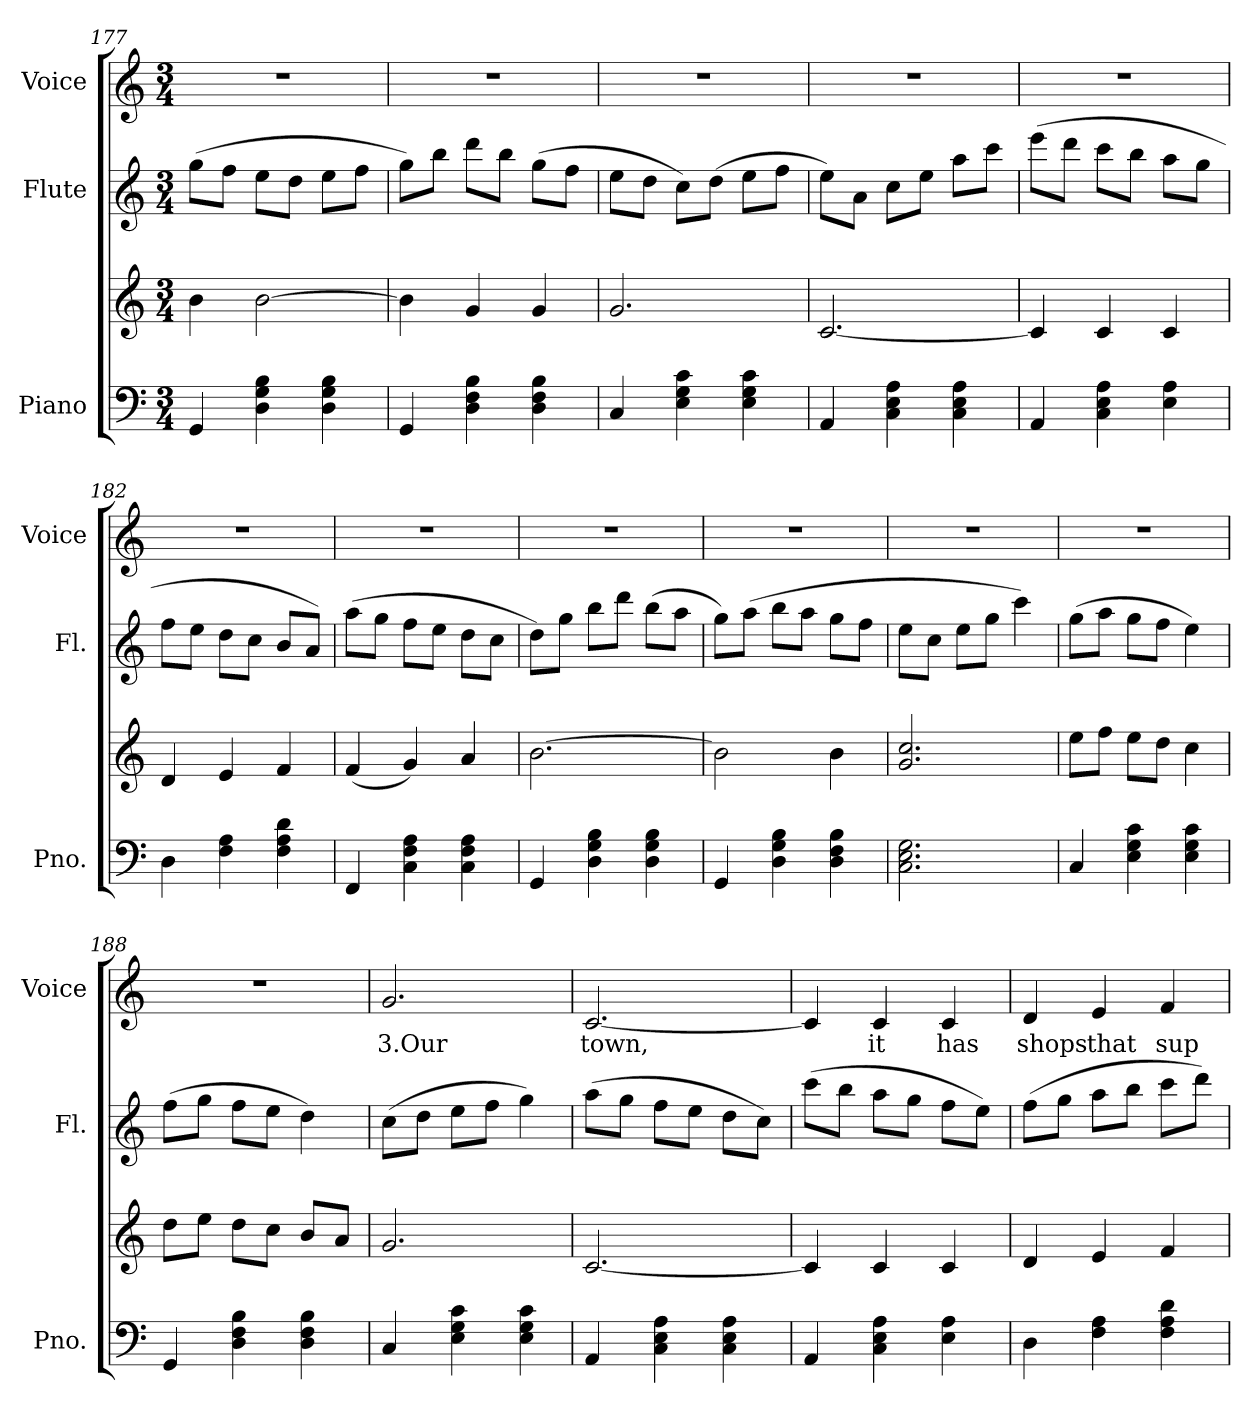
**kern	**kern	**kern	**kern	**text
*part3	*part3	*part2	*part1	*part1
*staff4	*staff3	*staff2	*staff1	*staff1
*I"Piano	*	*I"Flute	*I"Voice	*
*I'Pno.	*	*I'Fl.	*I'Voice	*
*clefF4	*clefG2	*clefG2	*clefG2	*
*k[]	*k[]	*k[]	*k[]	*
*C:	*C:	*C:	*C:	*
*M3/4	*M3/4	*M3/4	*M3/4	*
=177	=177	=177	=177	=177
!	!	!	!LO:N:vis=1	!
4GGi/	4bi\	(8ggi\L	2.r	.
.	.	8ffi\J	.	.
4Di\ 4Gi 4Bi	[2bi\	8eei\L	.	.
.	.	8ddi\J	.	.
4Di\ 4Gi 4Bi	.	8eei\L	.	.
.	.	8ffi\J	.	.
=178	=178	=178	=178	=178
!	!	!	!LO:N:vis=1	!
4GGi/	4bi\]	8ggi\L)	2.r	.
.	.	8bbi\J	.	.
4Di\ 4Fi 4Bi	4gi/	8dddi\L	.	.
.	.	8bbi\J	.	.
4Di\ 4Fi 4Bi	4gi/	(8ggi\L	.	.
.	.	8ffi\J	.	.
=179	=179	=179	=179	=179
!	!	!	!LO:N:vis=1	!
4Ci/	2.gi/	8eei\L	2.r	.
.	.	8ddi\J	.	.
4Ei\ 4Gi 4ci	.	8cci\L)	.	.
.	.	(8ddi\J	.	.
4Ei\ 4Gi 4ci	.	8eei\L	.	.
.	.	8ffi\J	.	.
=180	=180	=180	=180	=180
!	!	!	!LO:N:vis=1	!
4AAi/	[2.ci/	8eei\L)	2.r	.
.	.	8ai\J	.	.
4Ci\ 4Ei 4Ai	.	8cci\L	.	.
.	.	8eei\J	.	.
4Ci\ 4Ei 4Ai	.	8aai\L	.	.
.	.	8ccci\J	.	.
!!LO:LB:g=z
=181	=181	=181	=181	=181
!	!	!	!LO:N:vis=1	!
4AAi/	4ci/]	(8eeei\L	2.r	.
.	.	8dddi\J	.	.
4Ci\ 4Ei 4Ai	4ci/	8ccci\L	.	.
.	.	8bbi\J	.	.
4Ei\ 4Ai	4ci/	8aai\L	.	.
.	.	8ggi\J	.	.
=182	=182	=182	=182	=182
!	!	!	!LO:N:vis=1	!
4Di\	4di/	8ffi\L	2.r	.
.	.	8eei\J	.	.
4Fi\ 4Ai	4ei/	8ddi\L	.	.
.	.	8cci\J	.	.
4Fi\ 4Ai 4di	4fi/	8bi/L	.	.
.	.	8ai/J)	.	.
=183	=183	=183	=183	=183
!	!	!	!LO:N:vis=1	!
4FFi/	(4fi/	(8aai\L	2.r	.
.	.	8ggi\J	.	.
4Ci\ 4Fi 4Ai	4gi/)	8ffi\L	.	.
.	.	8eei\J	.	.
4Ci\ 4Fi 4Ai	4ai/	8ddi\L	.	.
.	.	8cci\J	.	.
=184	=184	=184	=184	=184
!	!	!	!LO:N:vis=1	!
4GGi/	[2.bi\	8ddi\L)	2.r	.
.	.	8ggi\J	.	.
4Di\ 4Gi 4Bi	.	8bbi\L	.	.
.	.	8dddi\J	.	.
4Di\ 4Gi 4Bi	.	(8bbi\L	.	.
.	.	8aai\J	.	.
=185	=185	=185	=185	=185
!	!	!	!LO:N:vis=1	!
4GGi/	2bi\]	8ggi\L)	2.r	.
.	.	(8aai\J	.	.
4Di\ 4Gi 4Bi	.	8bbi\L	.	.
.	.	8aai\J	.	.
4Di\ 4Fi 4Bi	4bi\	8ggi\L	.	.
.	.	8ffi\J	.	.
=186	=186	=186	=186	=186
!	!	!	!LO:N:vis=1	!
2.Ci\ 2.Ei 2.Gi	2.gi/ 2.cci	8eei\L	2.r	.
.	.	8cci\J	.	.
.	.	8eei\L	.	.
.	.	8ggi\J	.	.
.	.	4ccci\)	.	.
=187	=187	=187	=187	=187
!	!	!	!LO:N:vis=1	!
4Ci/	8eei\L	(8ggi\L	2.r	.
.	8ffi\J	8aai\J	.	.
4Ei\ 4Gi 4ci	8eei\L	8ggi\L	.	.
.	8ddi\J	8ffi\J	.	.
4Ei\ 4Gi 4ci	4cci\	4eei\)	.	.
=188	=188	=188	=188	=188
!	!	!	!LO:N:vis=1	!
4GGi/	8ddi\L	(8ffi\L	2.r	.
.	8eei\J	8ggi\J	.	.
4Di\ 4Fi 4Bi	8ddi\L	8ffi\L	.	.
.	8cci\J	8eei\J	.	.
4Di\ 4Fi 4Bi	8bi/L	4ddi\)	.	.
.	8ai/J	.	.	.
=189	=189	=189	=189	=189
!	!	!	!	!LO:LY:b:color=#000000
4Ci/	2.gi/	(8cci\L	2.gi/	3.Our
.	.	8ddi\J	.	.
4Ei\ 4Gi 4ci	.	8eei\L	.	.
.	.	8ffi\J	.	.
4Ei\ 4Gi 4ci	.	4ggi\)	.	.
!!LO:PB:g=z
=190	=190	=190	=190	=190
!	!	!	!	!LO:LY:b:color=#000000
4AAi/	[2.ci/	(8aai\L	[2.ci/	town,
.	.	8ggi\J	.	.
4Ci\ 4Ei 4Ai	.	8ffi\L	.	.
.	.	8eei\J	.	.
4Ci\ 4Ei 4Ai	.	8ddi\L	.	.
.	.	8cci\J)	.	.
=191	=191	=191	=191	=191
4AAi/	4ci/]	(8ccci\L	4ci/]	.
.	.	8bbi\J	.	.
!	!	!	!	!LO:LY:b:color=#000000
4Ci\ 4Ei 4Ai	4ci/	8aai\L	4ci/	it
.	.	8ggi\J	.	.
!	!	!	!	!LO:LY:b:color=#000000
4Ei\ 4Ai	4ci/	8ffi\L	4ci/	has
.	.	8eei\J)	.	.
=192	=192	=192	=192	=192
!	!	!	!	!LO:LY:b:color=#000000
4Di\	4di/	(8ffi\L	4di/	shops
.	.	8ggi\J	.	.
!	!	!	!	!LO:LY:b:color=#000000
4Fi\ 4Ai	4ei/	8aai\L	4ei/	that
.	.	8bbi\J	.	.
!	!	!	!	!LO:LY:b:color=#000000
4Fi\ 4Ai 4di	4fi/	8ccci\L	4fi/	sup-
.	.	8dddi\J)	.	.
=	=	=	=	=
*-	*-	*-	*-	*-
